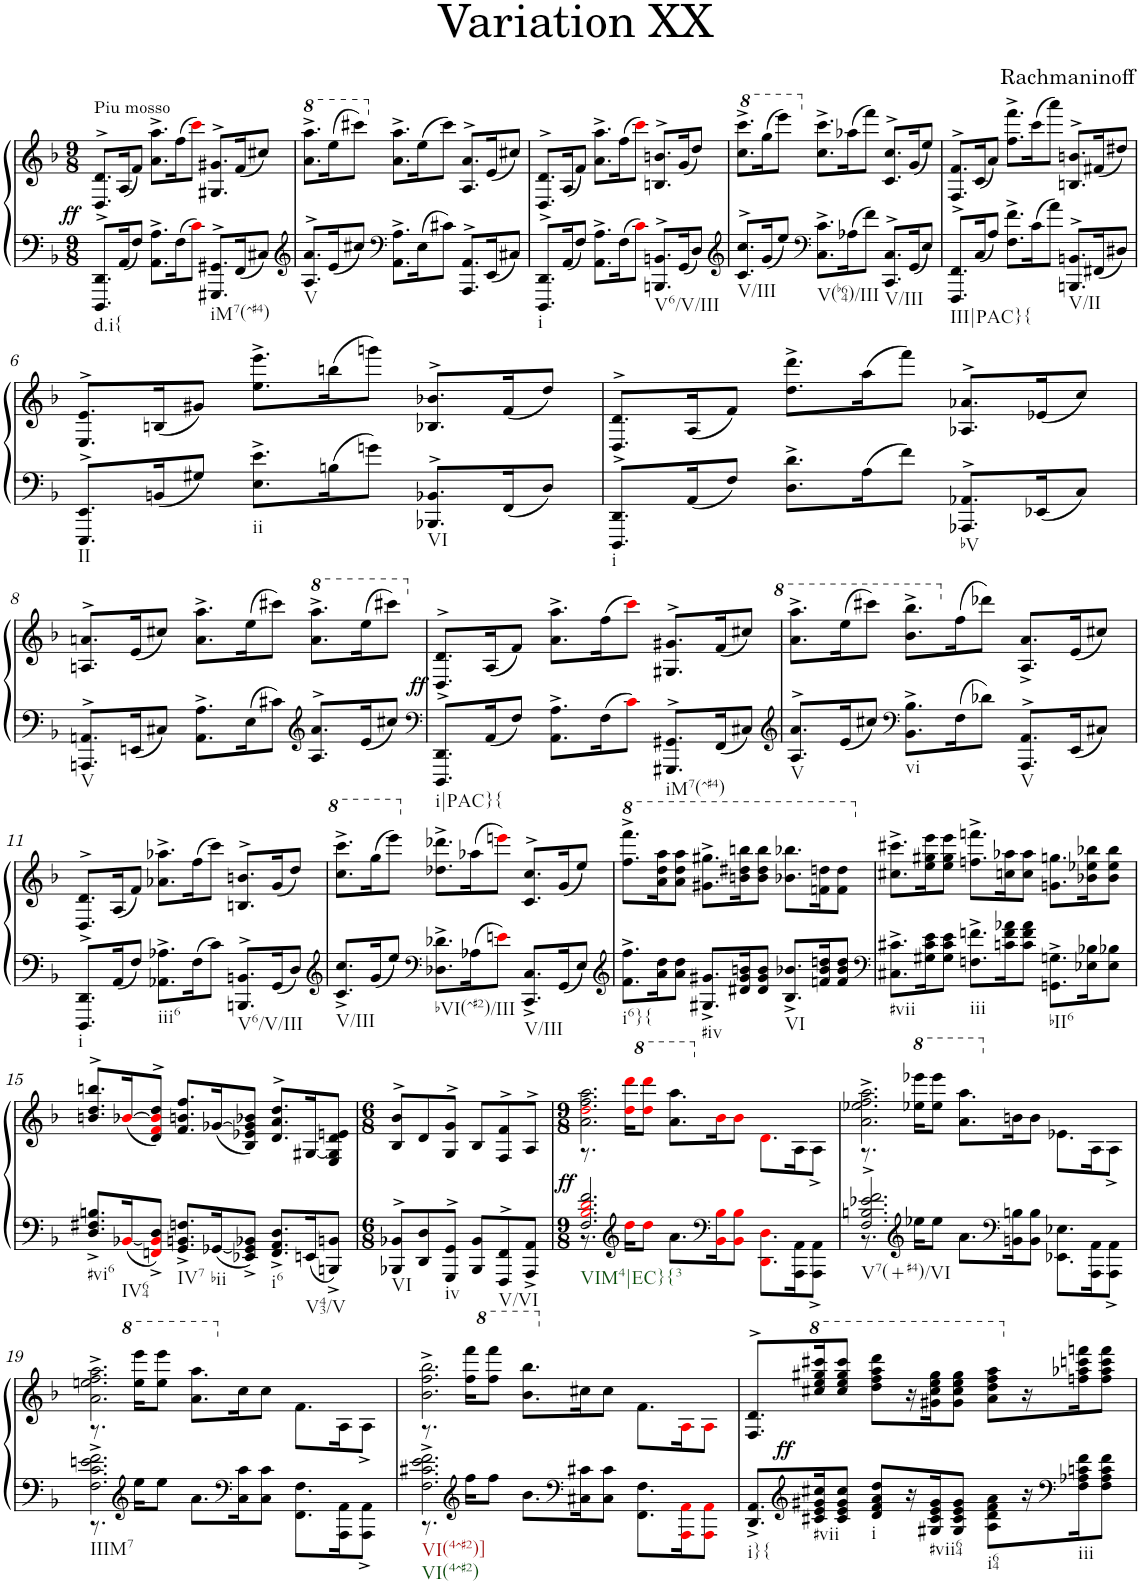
**kern	**kern	**dynam
*part1	*part1	*part1
*staff2	*staff1	*staff1/2
*I"Klavier	*	*
*clefF4	*clefG2	*
*k[b-]	*k[b-]	*
*M9/8	*M9/8	*
=1	=1	=1
!	!LO:TX:a:t=Piu mosso	!
!LO:TX:b:t=d.i{	!	!
!	!	!LO:DY:a=2
8.DDD/^> 8.DD/^>L	8.D/^> 8.d/^>L	ff
16AA/K	(16A/K	.
8F/J	8f/J)	.
8.AA\^ 8.A\^L	8.a\^ 8.aa\^L	.
16F\K	(16ff\K	.
8ci\J	8ccci\J)	.
!LO:TX:b:t=iM7(^#4)	!	!
8.GGG#X/^> 8.GG#X/^>L	8.G#X/^> 8.g#X/^>L	.
16FF/K	(16f/K	.
8C#X/J	8cc#X/J)	.
=2	=2	=2
*clefG2	*	*
*	*8va	*
!LO:TX:b:t=V	!	!
8.A/^> 8.a/^>L	8.aa\^ 8.aaa\^L	.
16e/K	(16eee\K	.
8cc#X/J	8cccc#X\J)	.
*clefF4	*	*
*	*X8va	*
8.AA\^ 8.A\^L	8.a\^ 8.aa\^L	.
16E\K	(16ee\K	.
8c#X\J	8ccc#\J)	.
8.AAA/^> 8.AA/^>L	8.A/^> 8.a/^>L	.
16EE/K	(16e/K	.
8C#X/J	8cc#X/J)	.
=3	=3	=3
!LO:TX:b:t=i	!	!
8.DDD/^> 8.DD/^>L	8.D/^> 8.d/^>L	.
16AA/K	(16A/K	.
8F/J	8f/J)	.
8.AA\^ 8.A\^L	8.a\^ 8.aa\^L	.
16F\K	(16ff\K	.
8ci\J	8ccci\J)	.
!LO:TX:b:t=V6/V/III	!	!
8.BBBn/^> 8.BBn/^>L	8.Bn/^> 8.bn/^>L	.
16GG/K	(16g/K	.
8D/J	8dd/J)	.
=4	=4	=4
*clefG2	*	*
*	*8va	*
!LO:TX:b:t=V/III	!	!
8.c/^> 8.cc/^>L	8.ccc\^ 8.cccc\^L	.
16g/K	(16ggg\K	.
8ee/J	8eeee\J)	.
*clefF4	*	*
*	*X8va	*
!LO:TX:b:t=V(b64)/III	!	!
8.C\^ 8.c\^L	8.cc\^ 8.ccc\^L	.
16A-X\K	(16aa-X\K	.
8f\J	8fff\J)	.
!LO:TX:b:t=V/III	!	!
8.CC/^> 8.C/^>L	8.c/^> 8.cc/^>L	.
16GG/K	(16g/K	.
8E/J	8ee/J)	.
=5	=5	=5
!LO:TX:b:t=III|PAC}{	!	!
8.FFF/^> 8.FF/^>L	8.F/^> 8.f/^>L	.
16C/K	(16c/K	.
8A/J	8a/J)	.
8.F\^ 8.f\^L	8.ff\^ 8.fff\^L	.
16c\K	(16ccc\K	.
8a\J	8aaa\J)	.
!LO:TX:b:t=V/II	!	!
8.BBBn/^> 8.BBn/^>L	8.Bn/^> 8.bn/^>L	.
16FF#X/K	(16f#X/K	.
8D#X/J	8dd#X/J)	.
!!LO:LB:g=z
=6	=6	=6
!LO:TX:b:t=II	!	!
8.EEE/^> 8.EE/^>L	8.E/^> 8.e/^>L	.
16BBn/K	(16Bn/K	.
8G#X/J	8g#X/J)	.
!LO:TX:b:t=ii	!	!
8.E\^ 8.e\^L	8.ee\^ 8.eee\^L	.
16Bn\K	(16bbn\K	.
8gn\J	8gggn\J)	.
!LO:TX:b:t=VI	!	!
8.BBB-X/^> 8.BB-X/^>L	8.B-X/^> 8.b-X/^>L	.
16FF/K	(16f/K	.
8D/J	8dd/J)	.
=7	=7	=7
!LO:TX:b:t=i	!	!
8.DDD/^> 8.DD/^>L	8.D/^> 8.d/^>L	.
16AA/K	(16A/K	.
8F/J	8f/J)	.
8.D\^ 8.d\^L	8.dd\^ 8.ddd\^L	.
16A\K	(16aa\K	.
8f\J	8fff\J)	.
!LO:TX:b:t=bV	!	!
8.AAA-X/^> 8.AA-X/^>L	8.A-X/^> 8.a-X/^>L	.
16EE-X/K	(16e-X/K	.
8C/J	8cc/J)	.
!!LO:LB:g=z
=8	=8	=8
!LO:TX:b:t=V	!	!
8.AAAn/^> 8.AAn/^>L	8.An/^> 8.an/^>L	.
16EEn/K	(16e/K	.
8C#X/J	8cc#X/J)	.
8.AA\^ 8.A\^L	8.a\^ 8.aa\^L	.
16E\K	(16ee\K	.
8c#X\J	8ccc#X\J)	.
*clefG2	*	*
*	*8va	*
8.A/^> 8.a/^>L	8.aa\^ 8.aaa\^L	.
16e/K	(16eee\K	.
!	!	!LO:DY:b
8cc#X/J	8cccc#X\J)	ff
=9	=9	=9
*clefF4	*	*
*	*X8va	*
!LO:TX:b:t=i|PAC}{	!	!
8.DDD/^> 8.DD/^>L	8.D/^> 8.d/^>L	.
16AA/K	(16A/K	.
8F/J	8f/J)	.
8.AA\^ 8.A\^L	8.a\^ 8.aa\^L	.
16F\K	(16ff\K	.
8ci\J	8ccci\J)	.
!LO:TX:b:t=iM7(^#4)	!	!
8.GGG#X/^> 8.GG#X/^>L	8.G#X/^> 8.g#X/^>L	.
16FF/K	(16f/K	.
8C#X/J	8cc#X/J)	.
=10	=10	=10
*clefG2	*	*
!LO:TX:b:t=V	!	!
8.A/^> 8.a/^>L	8.aa\^ 8.aaa\^L	.
16e/K	(16eee\K	.
8cc#X/J	8cccc#X\J)	.
*clefF4	*	*
!LO:TX:b:t=vi	!	!
8.BB-\^ 8.B-\^L	8.bb-\^ 8.bbb-\^L	.
16F\K	(16fff\K	.
8d-X\J	8dddd-X\J)	.
!LO:TX:b:t=V	!	!
8.AAA/^> 8.AA/^>L	8.a/^ 8.aa/^L	.
16EE/K	(16ee/K	.
8C#X/J	8ccc#X/J)	.
!!LO:LB:g=z
=11	=11	=11
!LO:TX:b:t=i	!	!
8.DDD/^> 8.DD/^>L	8.D/^> 8.d/^>L	.
16AA/K	(16A/K	.
8F/J	8f/J)	.
!LO:TX:b:t=iii6	!	!
8.AA-X\^ 8.A-X\^L	8.a-X\^ 8.aa-X\^L	.
16F\K	(16ff\K	.
8c\J	8ccc\J)	.
!LO:TX:b:t=V6/V/III	!	!
8.BBBn/^> 8.BBn/^>L	8.Bn/^> 8.bn/^>L	.
16GG/K	(16g/K	.
8D/J	8dd/J)	.
=12	=12	=12
*clefG2	*	*
*	*8va	*
!LO:TX:b:t=V/III	!	!
8.c/^ 8.cc/^L	8.ccc\^ 8.cccc\^L	.
16g/K	(16ggg\K	.
8ee/J	8eeee\J)	.
*clefF4	*	*
*	*X8va	*
!LO:TX:b:t=bVI(^#2)/III	!	!
8.D-X\^ 8.d-X\^L	8.dd-X\^ 8.ddd-X\^L	.
16A-X\K	(16aa-X\K	.
8eni\J	8eeeni\J)	.
!LO:TX:b:t=V/III	!	!
8.CC/^ 8.C/^L	8.c/^> 8.cc/^>L	.
16GG/K	(16g/K	.
8E/J	8ee/J)	.
=13	=13	=13
*clefG2	*	*
!LO:TX:b:t=i6}{	!	!
8.f\^ 8.ff\^L	8.fff\^ 8.ffff\^L	.
16a\ 16dd\K	16aa\ 16ddd\ 16aaa\K	.
8a\ 8dd\J	8aa\ 8ddd\ 8aaa\J	.
!LO:TX:b:t=#iv	!	!
8.G#X/^ 8.g#X/^L	8.gg#X\^ 8.ggg#X\^L	.
16d#X/ 16g#/ 16bn/K	16bbn\ 16ddd#X\ 16bbbn\K	.
8d#/ 8g#/ 8b/J	8bb\ 8ddd#\ 8bbb\J	.
!LO:TX:b:t=VI	!	!
8.B-/^ 8.b-X/^L	8.bb-X\ 8.bbb-X\L	.
16fn/ 16b-/ 16ddn/K	16ffn\ 16dddn\K	.
8f/ 8b-/ 8dd/J	8ff\ 8ddd\J	.
=14	=14	=14
*clefF4	*	*
!LO:TX:b:t=#vii	!	!
8.C#X\^ 8.c#X\^L	8.cc#X\^ 8.ccc#X\^L	.
16G#X\ 16c#\ 16e\K	16ee\ 16gg#X\ 16eee\K	.
8G#\ 8c#\ 8e\J	8ee\ 8gg#\ 8eee\J	.
!LO:TX:b:t=iii	!	!
8.Fn\^ 8.fn\^L	8.ffn\^ 8.fffn\^L	.
16cn\ 16f\ 16a-X\K	16ccn\ 16aa-X\K	.
8c\ 8f\ 8a-\J	8cc\ 8aa-\J	.
!LO:TX:b:t=bII6	!	!
8.GGn\^ 8.Gn\^L	8.gn\ 8.ggn\L	.
16E-X\ 16B-X\K	16b-X\ 16ee-X\ 16bb-X\K	.
8E-\ 8B-X\J	8b-\ 8ee-\ 8bb-\J	.
!!LO:LB:g=z
=15	=15	=15
!LO:TX:b:t=#vi6	!	!
8.D/^ 8.F#X/^ 8.Bn/^L	8.bn/^> 8.dd/^> 8.bbn/^>L	.
!LO:TX:b:t=IV64	!	!
[16BB-Xi/K	(<[>16b-Xi/K	.
8FFni/^ 8BB-i/]^ 8D/^J	8d/^> 8fi/^> 8b-i/]^> 8dd/^>J)	.
!LO:TX:b:t=IV7	!	!
8.GG/^ 8.BBn/^ 8.Fn/^L	8.f/ 8.bn/ 8.ff/L	.
!LO:TX:b:t=bii	!	!
[16GG-X/K	(<[>16g-X/K	.
8EE-X/^ 8GG-/]^ 8BB-X/^J	8B-/ 8e-X/ 8g-/] 8b-X/J)	.
!LO:TX:b:t=i6	!	!
8.FF/^ 8.AA/^ 8.D/^L	8.d/^> 8.a/^> 8.dd/^>L	.
!LO:TX:b:t=V43/V	!	!
16EEn/K	[16G#X/K	.
8BBBn/^ 8BBn/^J	8E/ 8G#/] 8d/ 8en/J	.
=16	=16	=16
*M6/8	*M6/8	*
!LO:TX:b:t=VI	!	!
8BBB-X/^> 8BB-X/^>L	8B-/^> 8b-/^>L	.
8DD/ 8D/	8d/	.
!LO:TX:b:t=iv	!	!
8GGG/^> 8GG/^>J	8G/^> 8g/^>J	.
8BBB-/ 8BB-/L	8B-/L	.
!LO:TX:b:t=V/VI	!	!
8FFF/^> 8FF/^>	8F/^> 8f/^>	.
8AAA/^ 8AA/^J	8A^>/J	.
=17	=17	=17
*M9/8	*M9/8	*
*^	*	*
*	*	*8va	*
*	*	*^	*
!LO:TX:b:t=VIM4|EC}{3	!	!	!	!
!	!	!	!	!LO:DY:a=2
2.F/ 2.B-i/ 2.di/ 2.f/	8.r	2.aa\ 2.dddi\ 2.fff\ 2.aaa\	8.r	ff
*clefG2	*	*	*	*
.	16ddi\KL	.	16dddi\ 16ddddi\KL	.
.	8ddi\J	.	8dddi\ 8ddddi\J	.
.	8.a\L	.	8.aa\ 8.aaa\L	.
*clefF4	*	*	*	*
*	*	*X8va	*	*
.	16BB-i\ 16B-i\K	.	16b-i\K	.
.	8BB-i\ 8B-i\J	.	8b-i\J	.
4ryy	8.DDi\ 8.Di\L	4ryy	8.di\L	.
.	16AAA\ 16AA\K	.	16A\K	.
8ryy	8AAA\^ 8AA\^J	8ryy	8A^\J	.
=18	=18	=18	=18	=18
*	*	*8va	*	*
!LO:TX:b:t=V7(+#4)/VI	!	!	!	!
2.F/^ 2.Bn/^ 2.e-X/^ 2.f/^	8.r	2.aa\^> 2.eee-X\^> 2.fff\^> 2.aaa\^>	8.r	.
*clefG2	*	*	*	*
.	16ee-X\KL	.	16eee-X\ 16eeee-X\KL	.
.	8ee-\J	.	8eee-\ 8eeee-\J	.
.	8.a\L	.	8.aa\ 8.aaa\L	.
*clefF4	*	*	*	*
*	*	*X8va	*	*
.	16BBn\ 16Bn\K	.	16bn\K	.
.	8BB\ 8B\J	.	8b\J	.
4ryy	8.EE-X\ 8.E-X\L	4ryy	8.e-X\L	.
.	16AAA\ 16AA\K	.	16A\K	.
8ryy	8AAA\^ 8AA\^J	8ryy	8A^\J	.
!!LO:LB:g=z	!!
=19	=19	=19	=19	=19
*	*	*8va	*	*
!LO:TX:b:t=IIIM7	!	!	!	!
2.F\^> 2.c\^> 2.en\^> 2.f\^>	8.r	2.aa\^> 2.eeen\^> 2.fff\^> 2.aaa\^>	8.r	.
*clefG2	*	*	*	*
.	16ee\KL	.	16eee\ 16eeee\KL	.
.	8ee\J	.	8eee\ 8eeee\J	.
.	8.a\L	.	8.aa\ 8.aaa\L	.
*clefF4	*	*	*	*
*	*	*X8va	*	*
.	16C\ 16c\K	.	16cc\K	.
.	8C\ 8c\J	.	8cc\J	.
4ryy	8.FF\ 8.F\L	4ryy	8.f\L	.
.	16AAA\ 16AA\K	.	16A\K	.
8ryy	8AAA\^ 8AA\^J	8ryy	8A^\J	.
=20	=20	=20	=20	=20
*	*	*8va	*	*
!LO:TX:b:t=VI(4^#2)]	!	!	!	!
!LO:TX:b:t=VI(4^#2)	!	!	!	!
2.F\^> 2.c#X\^> 2.e\^> 2.f\^>	8.r	2.bb-\^> 2.fff\^> 2.bbb-\^>	8.r	.
*clefG2	*	*	*	*
.	16ff\KL	.	16fff\ 16ffff\KL	.
.	8ff\J	.	8fff\ 8ffff\J	.
.	8.b-\L	.	8.bb-\ 8.bbb-\L	.
*clefF4	*	*	*	*
*	*	*X8va	*	*
.	16C#X\ 16c#X\K	.	16cc#X\K	.
.	8C#\ 8c#\J	.	8cc#\J	.
4ryy	8.FF\ 8.F\L	4ryy	8.f\L	.
.	16AAAi\ 16AAi\K	.	16Ai\K	.
8ryy	8AAAi\ 8AAi\J	8ryy	8Ai\J	.
=21	=21	=21	=21	=21
!LO:TX:b:t=i}{	!	!	!	!
*v	*v	*	*	*
*	*v	*v	*
8.DD/^ 8.AA/^L	8.F/^> 8.d/^>L	.
*clefG2	*	*
!LO:TX:b:t=#vii	!	!
!	!	!LO:DY:a=2
16c#X/ 16e/ 16g#X/ 16cc#X/K	16ccc#X/ 16eee/ 16ggg#X/ 16cccc#X/K	ff
8c#/ 8e/ 8g#/ 8cc#/J	8ccc#/ 8eee/ 8ggg#/ 8cccc#/J	.
!LO:TX:b:t=i	!	!
8d/ 8f/ 8a/ 8dd/L	8ddd\ 8fff\ 8aaa\ 8dddd\L	.
16r	16r	.
!LO:TX:b:t=#vii64	!	!
16G#X/ 16c#/ 16e/ 16g#/J	16gg#X\ 16ccc#\ 16eee\ 16ggg#\J	.
8G#/ 8c#/ 8e/ 8g#/J	8gg#\ 8ccc#\ 8eee\ 8ggg#\J	.
!LO:TX:b:t=i64	!	!
8A\ 8d\ 8f\ 8a\L	8aa\ 8ddd\ 8fff\ 8aaa\L	.
16r	16r	.
*clefF4	*	*
!LO:TX:b:t=iii	!	!
16F\ 16A-X\ 16cn\ 16f\J	16ffn\ 16aa-X\ 16cccn\ 16fffn\J	.
8F\ 8A-\ 8c\ 8f\J	8ff\ 8aa-\ 8ccc\ 8fff\J	.
=	=	=
*-	*-	*-
